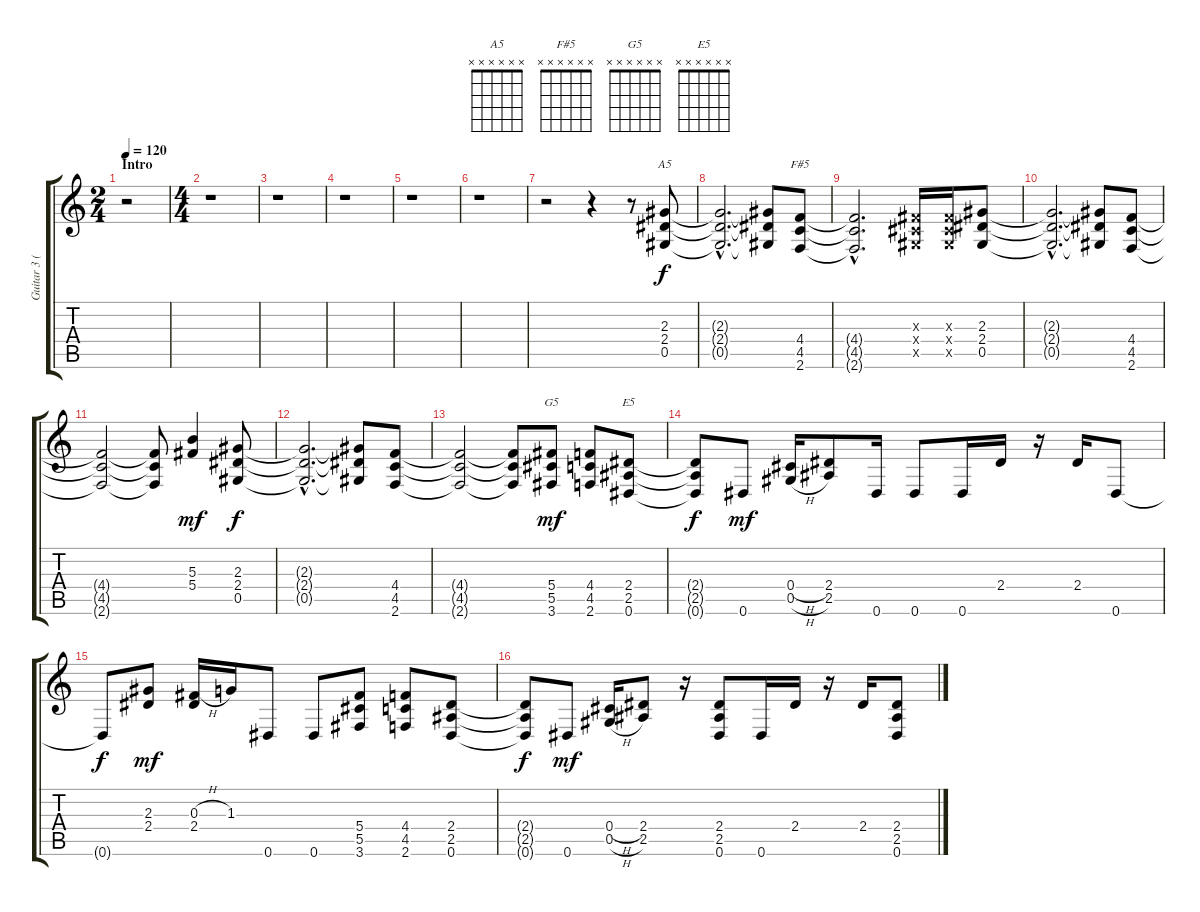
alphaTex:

\track ("Guitar 3 (Izzy)" "Guitar 3 (") {instrument overdrivenguitar}
\staff {score tabs}
\tuning (Eb4 Bb3 Gb3 Db3 Ab2 Eb2) {hide}
\chord ("A5" x x x x x x) {firstfret 0}
\chord ("F#5" x x x x x x) {firstfret 0}
\chord ("G5" x x x x x x) {firstfret 0}
\chord ("E5" x x x x x x) {firstfret 0}
\ts (2 4)
\section ("" "Intro")
\tempo 120
\clef g2
\ks c
r.2{dy f instrument overdrivenguitar} |
\ts (4 4)
r.1 |
r.1 |
r.1 |
r.1 |
r.1 |
r.2 r.4 r.8 (2.3 2.4 0.5).8{ch "A5"} |
(2.3{hac t} 2.4{hac t} 0.5{hac t}).2{d} (2.3{t} 2.4{t} 0.5{t}).8 (4.4 4.5 2.6).8{ch "F#5"} |
(4.4{hac t} 4.5{hac t} 2.6{hac t}).2{d} (0.3{x} 0.4{x} 0.5{x}).16 (0.3{x} 0.4{x} 0.5{x}).16 (2.3 2.4 0.5).8 |
(2.3{hac t} 2.4{hac t} 0.5{hac t}).2{d} (2.3{t} 2.4{t} 0.5{t}).8 (4.4 4.5 2.6).8 |
(4.4{t} 4.5{t} 2.6{t}).2 (4.4{t} 4.5{t} 2.6{t}).8 (5.3 5.4).4{dy mf} (2.3 2.4 0.5).8{dy f} |
(2.3{hac t} 2.4{hac t} 0.5{hac t}).2{d} (2.3{t} 2.4{t} 0.5{t}).8 (4.4 4.5 2.6).8 |
(4.4{t} 4.5{t} 2.6{t}).2 (4.4{t} 4.5{t} 2.6{t}).8 (5.4 5.5 3.6).8{ch "G5" dy mf} (4.4 4.5 2.6).8 (2.4 2.5 0.6).8{ch "E5"} |
(2.4{t} 2.5{t} 0.6{t}).8{dy f} 0.6.8{dy mf} (0.4{h} 0.5{h}).16 (2.4 2.5).8 0.6.16 0.6.8 0.6.16 2.4.16 r.16 2.4.16 0.6.8 |
0.6{t}.8{dy f} (2.3 2.4).8{dy mf} (0.3{h} 2.4).16 1.3.16 0.6.8 0.6.8 (5.4 5.5 3.6).8 (4.4 4.5 2.6).8 (2.4 2.5 0.6).8 |
(2.4{t} 2.5{t} 0.6{t}).8{dy f} 0.6.8{dy mf} (0.4{h} 0.5{h}).16 (2.4 2.5).8 r.16 (2.4 2.5 0.6).8 0.6.16 2.4.16 r.16 2.4.16 (2.4 2.5 0.6).8
